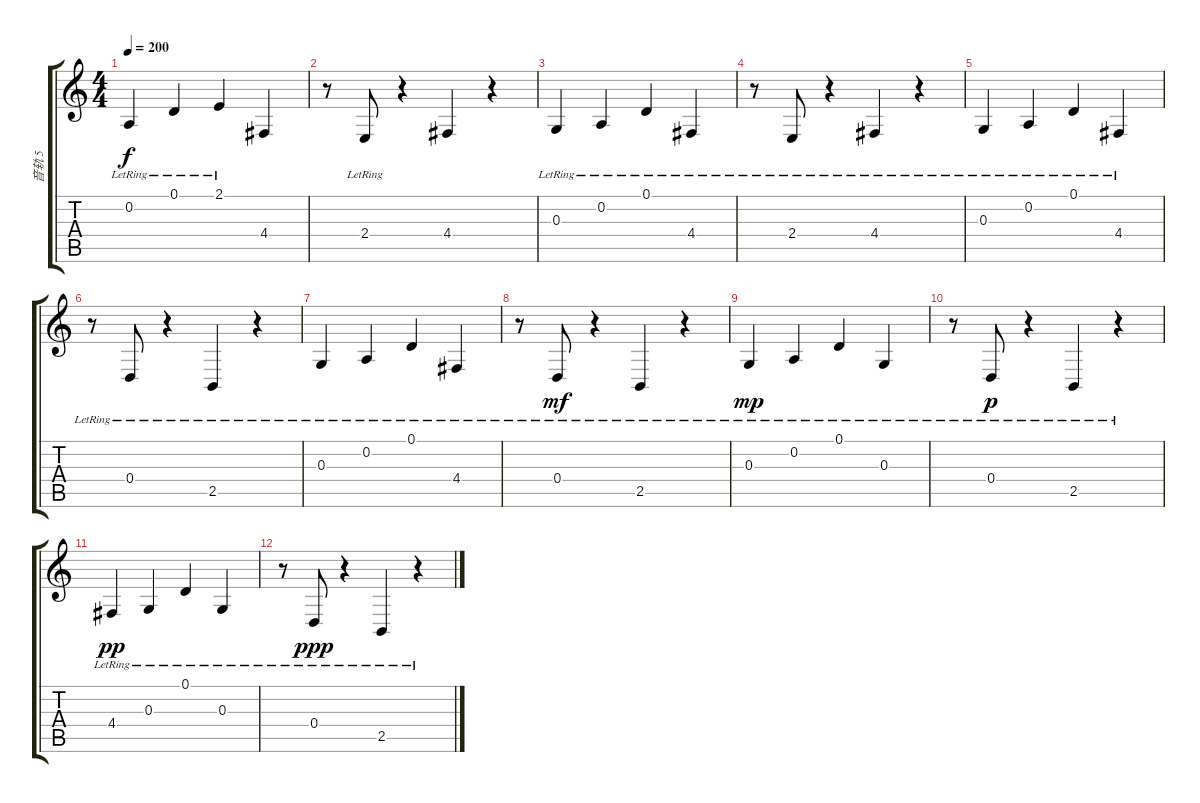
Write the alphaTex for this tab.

\track ("音轨 5" "音轨 5") {instrument agogo}
\staff {score tabs}
\tuning (D4 A3 G3 D3 A2 D2) {hide}
\ts (4 4)
\tempo 200
\clef g2
\ks c
0.2{lr}.4{dy f} 0.1{lr}.4 2.1{lr}.4 4.4.4 |
r.8 2.4{lr}.8 r.4 4.4.4 r.4 |
0.3{lr}.4 0.2{lr}.4 0.1{lr}.4 4.4{lr}.4 |
r.8 2.4{lr}.8 r.4 4.4{lr}.4 r.4 |
0.3{lr}.4 0.2{lr}.4 0.1{lr}.4 4.4{lr}.4 |
r.8 0.4{lr}.8 r.4 2.5{lr}.4 r.4 |
0.3{lr}.4 0.2{lr}.4 0.1{lr}.4 4.4{lr}.4 |
r.8 0.4{lr}.8{dy mf} r.4 2.5{lr}.4 r.4 |
0.3{lr}.4{dy mp} 0.2{lr}.4 0.1{lr}.4 0.3{lr}.4 |
r.8 0.4{lr}.8{dy p} r.4 2.5{lr}.4 r.4 |
4.4{lr}.4{dy pp} 0.3{lr}.4 0.1{lr}.4 0.3{lr}.4 |
r.8 0.4{lr}.8{dy ppp} r.4 2.5{lr}.4 r.4
